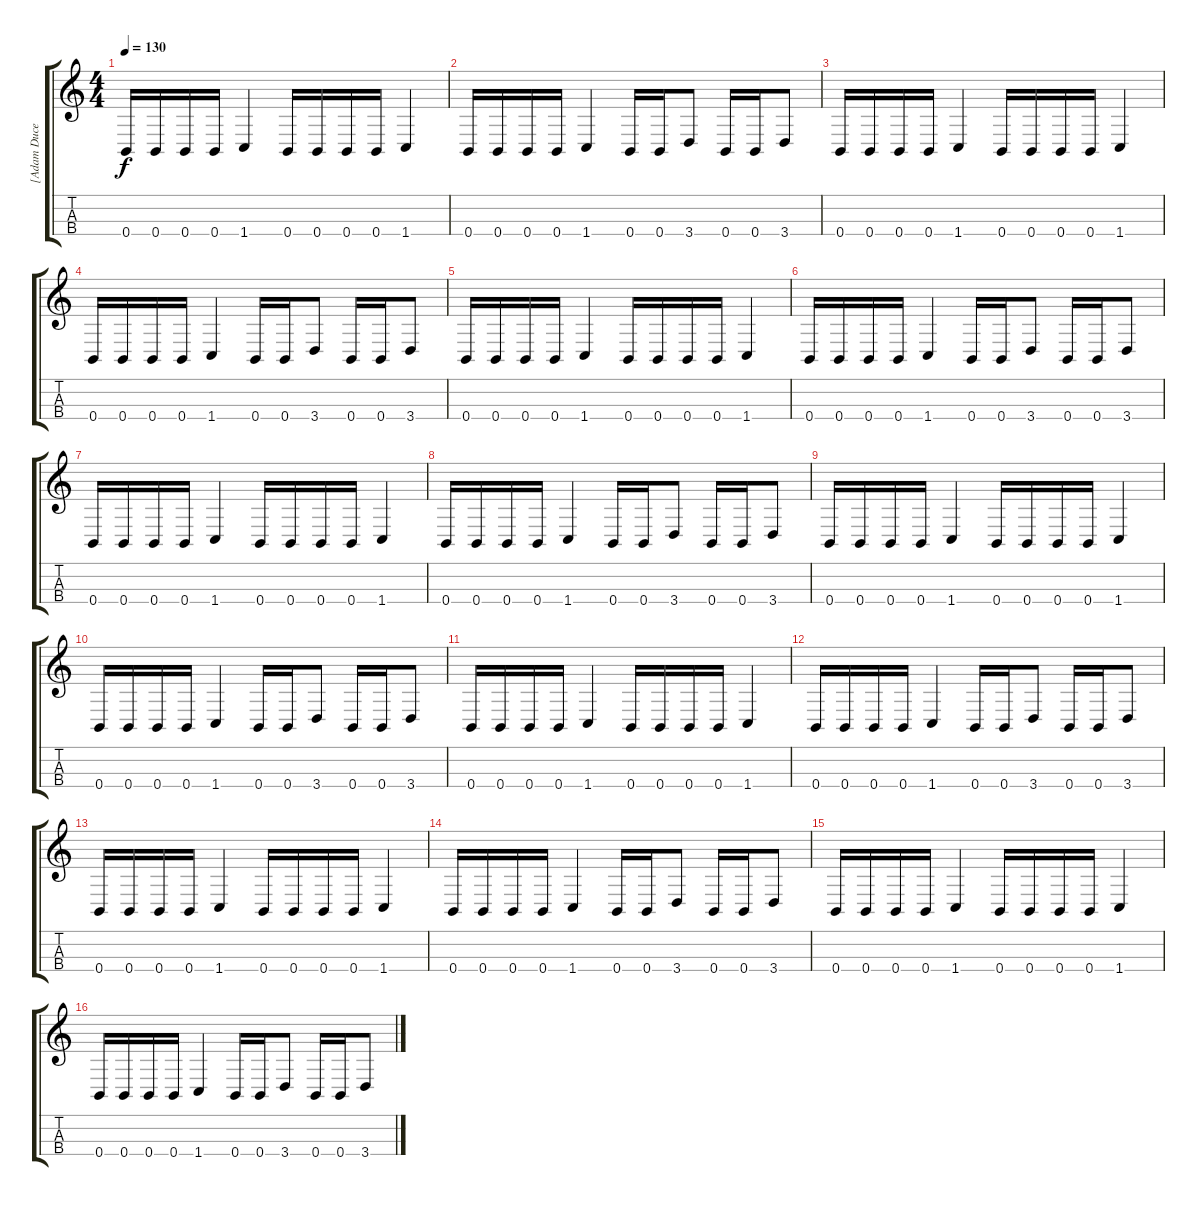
\track ("[Adam Duce] Bass" "[Adam Duce") {instrument electricbasspick}
\staff {score tabs}
\tuning (E3 B2 Gb2 B1) {hide}
\ts (4 4)
\tempo 130
\clef g2
\ks c
0.4.16{dy f instrument electricbasspick} 0.4.16 0.4.16 0.4.16 1.4.4 0.4.16 0.4.16 0.4.16 0.4.16 1.4.4 |
0.4.16 0.4.16 0.4.16 0.4.16 1.4.4 0.4.16 0.4.16 3.4.8 0.4.16 0.4.16 3.4.8 |
0.4.16 0.4.16 0.4.16 0.4.16 1.4.4 0.4.16 0.4.16 0.4.16 0.4.16 1.4.4 |
0.4.16 0.4.16 0.4.16 0.4.16 1.4.4 0.4.16 0.4.16 3.4.8 0.4.16 0.4.16 3.4.8 |
0.4.16 0.4.16 0.4.16 0.4.16 1.4.4 0.4.16 0.4.16 0.4.16 0.4.16 1.4.4 |
0.4.16 0.4.16 0.4.16 0.4.16 1.4.4 0.4.16 0.4.16 3.4.8 0.4.16 0.4.16 3.4.8 |
0.4.16 0.4.16 0.4.16 0.4.16 1.4.4 0.4.16 0.4.16 0.4.16 0.4.16 1.4.4 |
0.4.16 0.4.16 0.4.16 0.4.16 1.4.4 0.4.16 0.4.16 3.4.8 0.4.16 0.4.16 3.4.8 |
0.4.16 0.4.16 0.4.16 0.4.16 1.4.4 0.4.16 0.4.16 0.4.16 0.4.16 1.4.4 |
0.4.16 0.4.16 0.4.16 0.4.16 1.4.4 0.4.16 0.4.16 3.4.8 0.4.16 0.4.16 3.4.8 |
0.4.16 0.4.16 0.4.16 0.4.16 1.4.4 0.4.16 0.4.16 0.4.16 0.4.16 1.4.4 |
0.4.16 0.4.16 0.4.16 0.4.16 1.4.4 0.4.16 0.4.16 3.4.8 0.4.16 0.4.16 3.4.8 |
0.4.16 0.4.16 0.4.16 0.4.16 1.4.4 0.4.16 0.4.16 0.4.16 0.4.16 1.4.4 |
0.4.16 0.4.16 0.4.16 0.4.16 1.4.4 0.4.16 0.4.16 3.4.8 0.4.16 0.4.16 3.4.8 |
0.4.16 0.4.16 0.4.16 0.4.16 1.4.4 0.4.16 0.4.16 0.4.16 0.4.16 1.4.4 |
0.4.16 0.4.16 0.4.16 0.4.16 1.4.4 0.4.16 0.4.16 3.4.8 0.4.16 0.4.16 3.4.8
